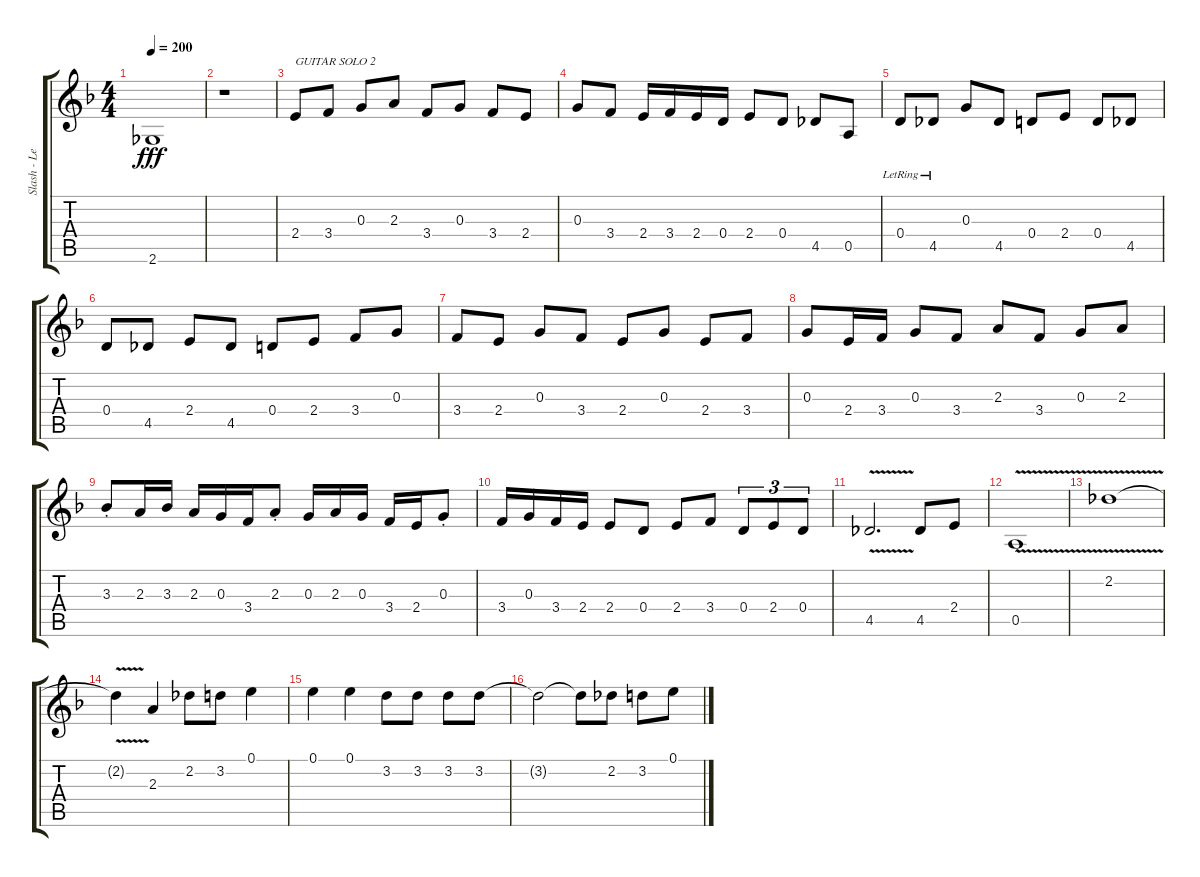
\track ("Slash - Lead Guitar" "Slash - Le") {instrument acousticguitarsteel}
\staff {score tabs}
\tuning (E4 B3 G3 D3 A2 E2) {hide}
\ts (4 4)
\tempo 200
\clef g2
\ks dminor
2.6{t}.1{dy fff} |
r.1 |
2.4.8{txt "GUITAR SOLO 2"} 3.4.8 0.3.8 2.3.8 3.4.8 0.3.8 3.4.8 2.4.8 |
0.3.8 3.4.8 2.4.16 3.4.16 2.4.16 0.4.16 2.4.8 0.4.8 4.5.8 0.5.8 |
0.4{lr}.8 4.5{lr}.8 0.3.8 4.5.8 0.4.8 2.4.8 0.4.8 4.5.8 |
0.4.8 4.5.8 2.4.8 4.5.8 0.4.8 2.4.8 3.4.8 0.3.8 |
3.4.8 2.4.8 0.3.8 3.4.8 2.4.8 0.3.8 2.4.8 3.4.8 |
0.3.8 2.4.16 3.4.16 0.3.8 3.4.8 2.3.8 3.4.8 0.3.8 2.3.8 |
3.3{st}.8 2.3.16 3.3.16 2.3.16 0.3.16 3.4.16 2.3{st}.8 0.3.16 2.3.16 0.3.16 3.4.16 2.4.16 0.3{st}.8 |
3.4.16 0.3.16 3.4.16 2.4.16 2.4.8 0.4.8 2.4.8 3.4.8 0.4.8{tu (3 2)} 2.4.8{tu (3 2)} 0.4.8{tu (3 2)} |
4.5{v}.2{d} 4.5.8 2.4.8 |
0.5{v}.1 |
2.2{v}.1 |
2.2{t}.4 2.3.4 2.2.8 3.2.8 0.1.4 |
0.1.4 0.1.4 3.2.8 3.2.8 3.2.8 3.2.8 |
3.2{t}.2 3.2{t}.8 2.2.8 3.2.8 0.1.8
